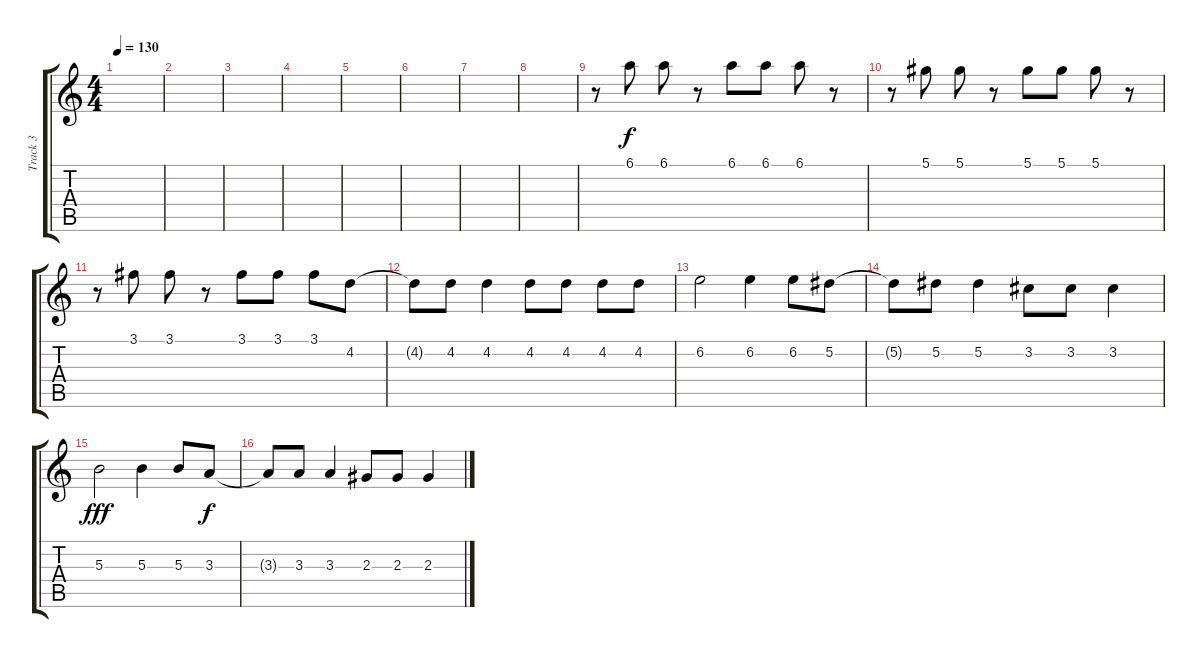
\track ("Track 3" "Track 3") {instrument distortionguitar}
\staff {score tabs}
\tuning (Eb4 Bb3 Gb3 Db3 Ab2 Db2) {hide}
\ts (4 4)
\tempo 130
\clef g2
\ks c
|
|
|
|
|
|
|
|
r.8 6.1.8 6.1.8 r.8 6.1.8 6.1.8 6.1.8 r.8 |
r.8 5.1.8 5.1.8 r.8 5.1.8 5.1.8 5.1.8 r.8 |
r.8 3.1.8 3.1.8 r.8 3.1.8 3.1.8 3.1.8 4.2.8 |
4.2{t}.8 4.2.8 4.2.4 4.2.8 4.2.8 4.2.8 4.2.8 |
6.2.2 6.2.4 6.2.8 5.2.8 |
5.2{t}.8 5.2.8 5.2.4 3.2.8 3.2.8 3.2.4 |
5.3.2{dy fff} 5.3.4 5.3.8 3.3.8{dy f} |
3.3{t}.8 3.3.8 3.3.4 2.3.8 2.3.8 2.3.4
